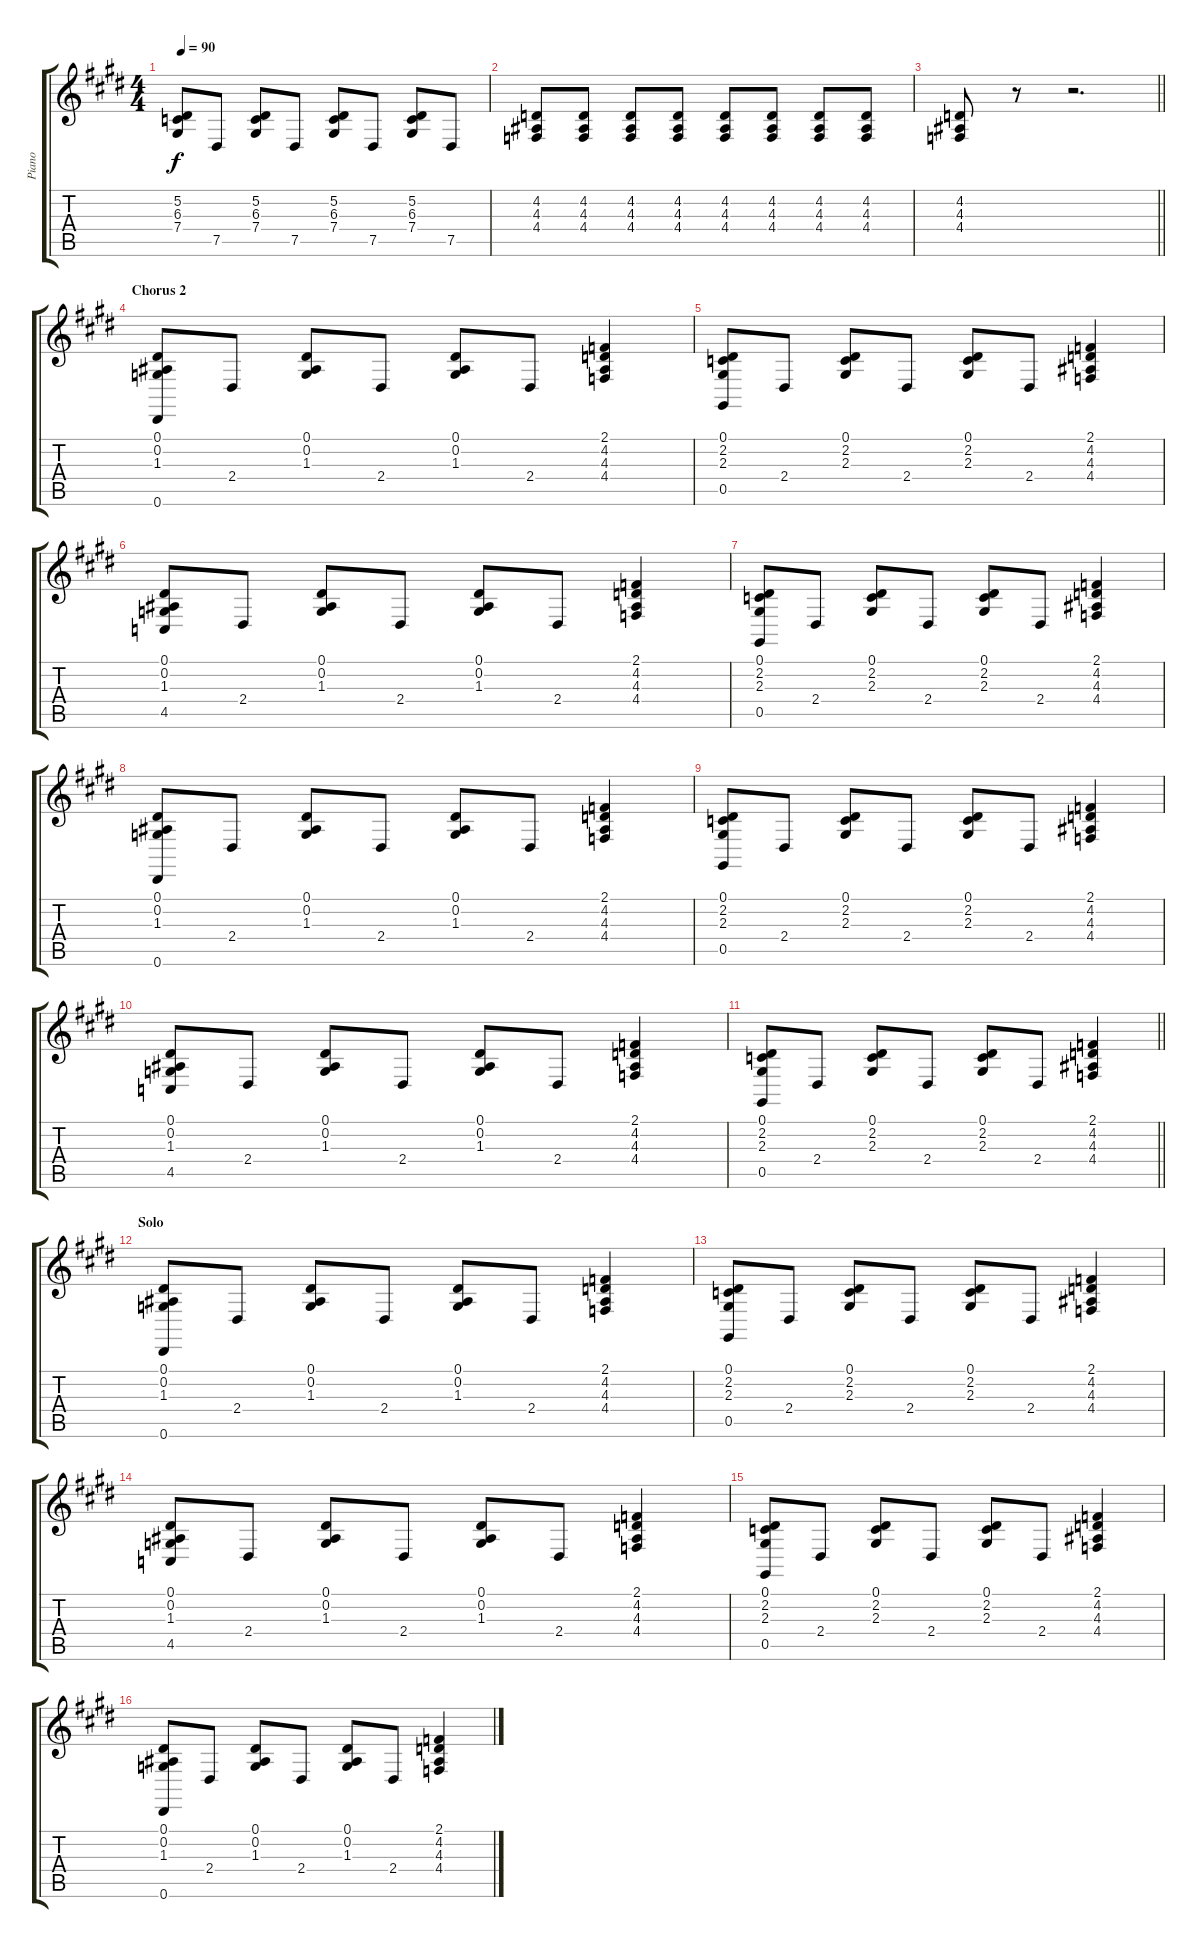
\track ("Piano" "Piano") {instrument electricgrandpiano}
\staff {score tabs}
\tuning (Eb4 Bb3 Gb3 Db3 Ab2 Eb2) {hide}
\ts (4 4)
\tempo 90
\clef g2
\ks e
(5.2 6.3 7.4).8{dy f} 7.5.8 (5.2 6.3 7.4).8 7.5.8 (5.2 6.3 7.4).8 7.5.8 (5.2 6.3 7.4).8 7.5.8 |
(4.2 4.3 4.4).8 (4.2 4.3 4.4).8 (4.2 4.3 4.4).8 (4.2 4.3 4.4).8 (4.2 4.3 4.4).8 (4.2 4.3 4.4).8 (4.2 4.3 4.4).8 (4.2 4.3 4.4).8 |
\barLineRight lightlight
(4.2 4.3 4.4).8 r.8 r.2{d} |
\section ("" "Chorus 2")
(0.1 0.2 1.3 0.6).8 2.4.8 (0.1 0.2 1.3).8 2.4.8 (0.1 0.2 1.3).8 2.4.8 (2.1 4.2 4.3 4.4).4 |
(0.1 2.2 2.3 0.5).8 2.4.8 (0.1 2.2 2.3).8 2.4.8 (0.1 2.2 2.3).8 2.4.8 (2.1 4.2 4.3 4.4).4 |
(0.1 0.2 1.3 4.5).8 2.4.8 (0.1 0.2 1.3).8 2.4.8 (0.1 0.2 1.3).8 2.4.8 (2.1 4.2 4.3 4.4).4 |
(0.1 2.2 2.3 0.5).8 2.4.8 (0.1 2.2 2.3).8 2.4.8 (0.1 2.2 2.3).8 2.4.8 (2.1 4.2 4.3 4.4).4 |
(0.1 0.2 1.3 0.6).8 2.4.8 (0.1 0.2 1.3).8 2.4.8 (0.1 0.2 1.3).8 2.4.8 (2.1 4.2 4.3 4.4).4 |
(0.1 2.2 2.3 0.5).8 2.4.8 (0.1 2.2 2.3).8 2.4.8 (0.1 2.2 2.3).8 2.4.8 (2.1 4.2 4.3 4.4).4 |
(0.1 0.2 1.3 4.5).8 2.4.8 (0.1 0.2 1.3).8 2.4.8 (0.1 0.2 1.3).8 2.4.8 (2.1 4.2 4.3 4.4).4 |
\barLineRight lightlight
(0.1 2.2 2.3 0.5).8 2.4.8 (0.1 2.2 2.3).8 2.4.8 (0.1 2.2 2.3).8 2.4.8 (2.1 4.2 4.3 4.4).4 |
\section ("" "Solo")
(0.1 0.2 1.3 0.6).8 2.4.8 (0.1 0.2 1.3).8 2.4.8 (0.1 0.2 1.3).8 2.4.8 (2.1 4.2 4.3 4.4).4 |
(0.1 2.2 2.3 0.5).8 2.4.8 (0.1 2.2 2.3).8 2.4.8 (0.1 2.2 2.3).8 2.4.8 (2.1 4.2 4.3 4.4).4 |
(0.1 0.2 1.3 4.5).8 2.4.8 (0.1 0.2 1.3).8 2.4.8 (0.1 0.2 1.3).8 2.4.8 (2.1 4.2 4.3 4.4).4 |
(0.1 2.2 2.3 0.5).8 2.4.8 (0.1 2.2 2.3).8 2.4.8 (0.1 2.2 2.3).8 2.4.8 (2.1 4.2 4.3 4.4).4 |
(0.1 0.2 1.3 0.6).8 2.4.8 (0.1 0.2 1.3).8 2.4.8 (0.1 0.2 1.3).8 2.4.8 (2.1 4.2 4.3 4.4).4
